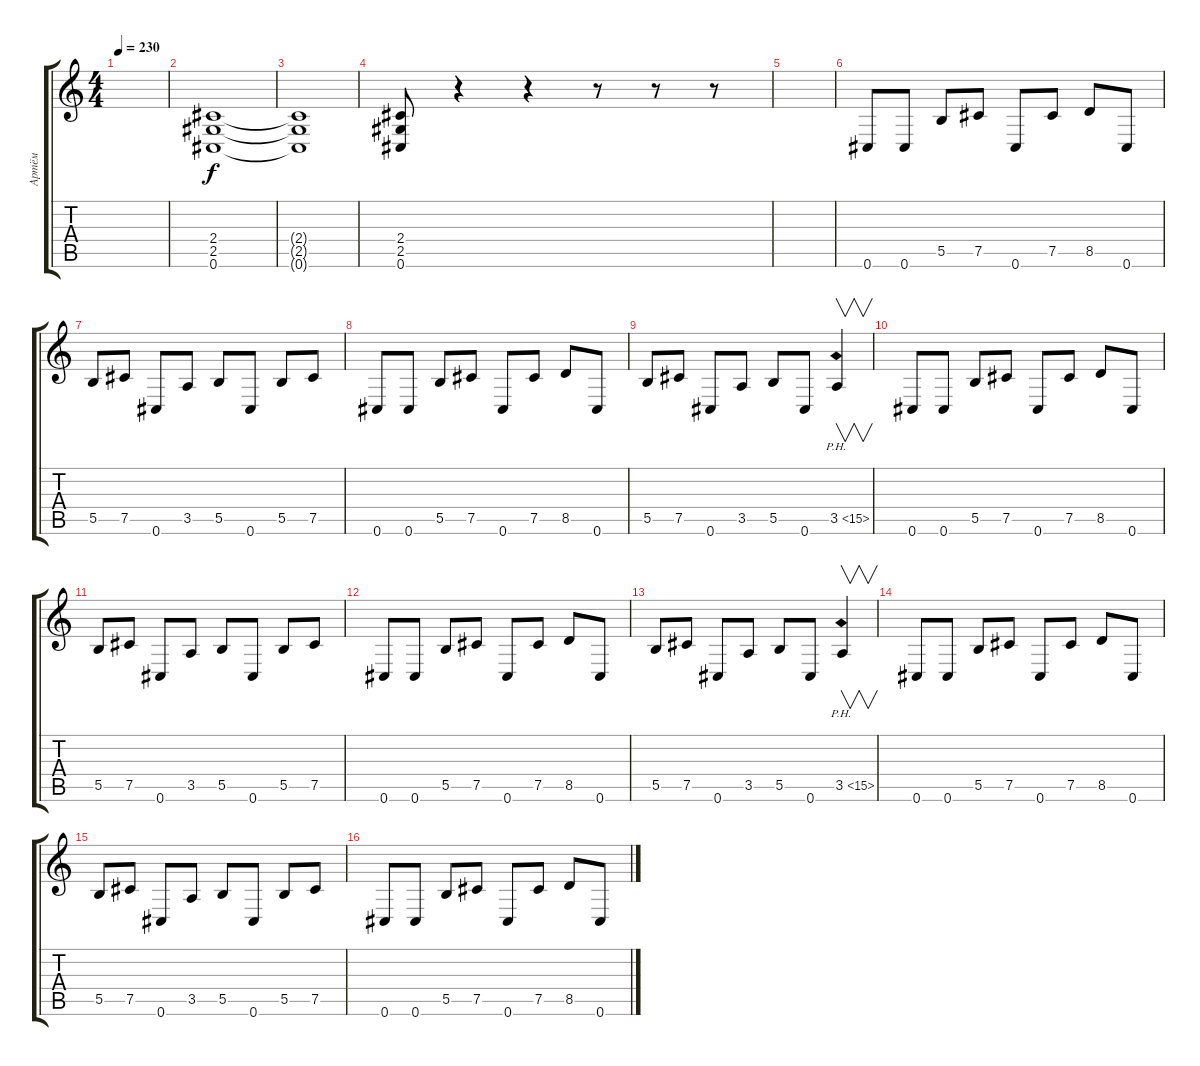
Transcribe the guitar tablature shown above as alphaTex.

\track ("Артём" "Артём") {instrument distortionguitar}
\staff {score tabs}
\tuning (Db4 Ab3 E3 B2 Gb2 Db2) {hide}
\ts (4 4)
\tempo 230
\clef g2
\ks c
|
(2.4 2.5 0.6).1 |
(2.4{t} 2.5{t} 0.6{t}).1 |
(2.4 2.5 0.6).8 r.4 r.4 r.8 r.8 r.8 |
|
0.6.8 0.6.8 5.5.8 7.5.8 0.6.8 7.5.8 8.5.8 0.6.8 |
5.5.8 7.5.8 0.6.8 3.5.8 5.5.8 0.6.8 5.5.8 7.5.8 |
0.6.8 0.6.8 5.5.8 7.5.8 0.6.8 7.5.8 8.5.8 0.6.8 |
5.5.8 7.5.8 0.6.8 3.5.8 5.5.8 0.6.8 3.5{ph 12}.4{v} |
0.6.8 0.6.8 5.5.8 7.5.8 0.6.8 7.5.8 8.5.8 0.6.8 |
5.5.8 7.5.8 0.6.8 3.5.8 5.5.8 0.6.8 5.5.8 7.5.8 |
0.6.8 0.6.8 5.5.8 7.5.8 0.6.8 7.5.8 8.5.8 0.6.8 |
5.5.8 7.5.8 0.6.8 3.5.8 5.5.8 0.6.8 3.5{ph 12}.4{v} |
0.6.8 0.6.8 5.5.8 7.5.8 0.6.8 7.5.8 8.5.8 0.6.8 |
5.5.8 7.5.8 0.6.8 3.5.8 5.5.8 0.6.8 5.5.8 7.5.8 |
0.6.8 0.6.8 5.5.8 7.5.8 0.6.8 7.5.8 8.5.8 0.6.8
